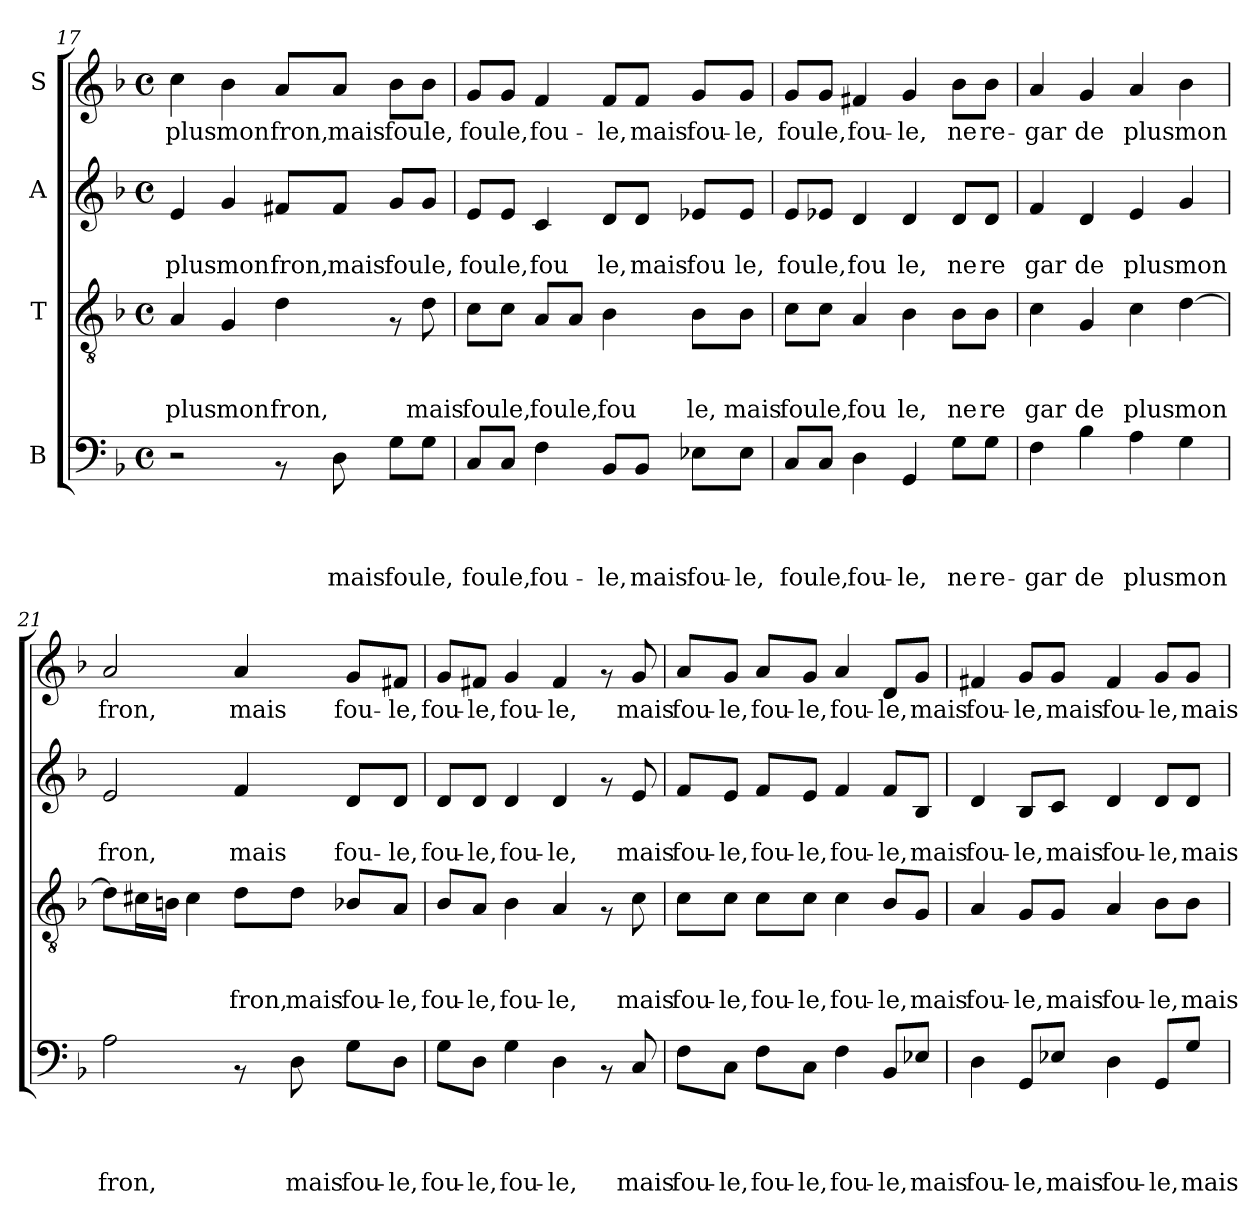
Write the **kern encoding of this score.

**kern	**text	**text	**text	**text	**kern	**text	**text	**text	**kern	**text	**text	**kern	**text
*part4	*part4	*part4	*part4	*part4	*part3	*part3	*part3	*part3	*part2	*part2	*part2	*part1	*part1
*staff4	*staff4	*staff4	*staff4	*staff4	*staff3	*staff3	*staff3	*staff3	*staff2	*staff2	*staff2	*staff1	*staff1
*I"B	*	*	*	*	*I"T	*	*	*	*I"A	*	*	*I"S	*
*clefF4	*	*	*	*	*clefGv2	*	*	*	*clefG2	*	*	*clefG2	*
*k[b-]	*	*	*	*	*k[b-]	*	*	*	*k[b-]	*	*	*k[b-]	*
*F:	*	*	*	*	*F:	*	*	*	*F:	*	*	*F:	*
*M4/4	*	*	*	*	*M4/4	*	*	*	*M4/4	*	*	*M4/4	*
*met(c)	*	*	*	*	*met(c)	*	*	*	*met(c)	*	*	*met(c)	*
=17	=17	=17	=17	=17	=17	=17	=17	=17	=17	=17	=17	=17	=17
!	!	!	!	!	!	!	!	!LO:LY:b	!	!	!LO:LY:b	!	!LO:LY:b
2r	.	.	.	.	4A/	.	.	plus	4e/	.	plus	4cc\	plus
!	!	!	!	!	!	!	!	!LO:LY:b	!	!	!LO:LY:b	!	!LO:LY:b
.	.	.	.	.	4G/	.	.	mon	4g/	.	mon	4b-\	mon
!	!	!	!	!	!	!	!	!LO:LY:b	!	!	!LO:LY:b	!	!LO:LY:b
8rAA	.	.	.	.	4d\	.	.	fron,	8f#X/L	.	fron,	8a/L	fron,
!	!	!	!	!LO:LY:b	!	!	!	!	!	!	!LO:LY:b	!	!LO:LY:b
8D\	.	.	.	mais	.	.	.	.	8f#/J	.	mais	8a/J	mais
!	!	!	!	!LO:LY:b	!	!	!	!	!	!	!LO:LY:b	!	!LO:LY:b
8G\L	.	.	.	foule,	8rF	.	.	.	8g/L	.	foule,	8b-\L	foule,
!	!	!	!	!	!	!	!	!LO:LY:b	!	!	!	!	!
8G\J	.	.	.	.	8d\	.	.	mais	8g/J	.	.	8b-\J	.
=18	=18	=18	=18	=18	=18	=18	=18	=18	=18	=18	=18	=18	=18
!	!	!	!	!LO:LY:b	!	!	!	!LO:LY:b	!	!	!LO:LY:b	!	!LO:LY:b
8C/L	.	.	.	foule,	8c\L	.	.	foule,	8e/L	.	foule,	8g/L	foule,
8C/J	.	.	.	.	8c\J	.	.	.	8e/J	.	.	8g/J	.
!	!	!	!	!LO:LY:b	!	!	!	!LO:LY:b	!	!	!LO:LY:b	!	!LO:LY:b
4F\	.	.	.	fou-	8A/L	.	.	foule,	4c/	.	fou	4f/	fou-
.	.	.	.	.	8A/J	.	.	.	.	.	.	.	.
!	!	!	!	!LO:LY:b	!	!	!	!LO:LY:b	!	!	!LO:LY:b	!	!LO:LY:b
8BB-/L	.	.	.	-le,	4B-\	.	.	fou	8d/L	.	le,	8f/L	-le,
!	!	!	!	!LO:LY:b	!	!	!	!	!	!	!LO:LY:b	!	!LO:LY:b
8BB-/J	.	.	.	mais	.	.	.	.	8d/J	.	mais	8f/J	mais
!	!	!	!	!LO:LY:b	!	!	!	!LO:LY:b	!	!	!LO:LY:b	!	!LO:LY:b
8E-X\L	.	.	.	fou-	8B-\L	.	.	le,	8e-X/L	.	fou	8g/L	fou-
!	!	!	!	!LO:LY:b	!	!	!	!LO:LY:b	!	!	!LO:LY:b	!	!LO:LY:b
8E-\J	.	.	.	-le,	8B-\J	.	.	mais	8e-/J	.	le,	8g/J	-le,
=19	=19	=19	=19	=19	=19	=19	=19	=19	=19	=19	=19	=19	=19
!	!	!	!	!LO:LY:b	!	!	!	!LO:LY:b	!	!	!LO:LY:b	!	!LO:LY:b
8C/L	.	.	.	foule,	8c\L	.	.	foule,	8e/L	.	foule,	8g/L	foule,
8C/J	.	.	.	.	8c\J	.	.	.	8e-X/J	.	.	8g/J	.
!	!	!	!	!LO:LY:b	!	!	!	!LO:LY:b	!	!	!LO:LY:b	!	!LO:LY:b
4D\	.	.	.	fou-	4A/	.	.	fou	4d/	.	fou	4f#X/	fou-
!	!	!	!	!LO:LY:b	!	!	!	!LO:LY:b	!	!	!LO:LY:b	!	!LO:LY:b
4GG/	.	.	.	-le,	4B-\	.	.	le,	4d/	.	le,	4g/	-le,
!	!	!	!	!LO:LY:b	!	!	!	!LO:LY:b	!	!	!LO:LY:b	!	!LO:LY:b
8G\L	.	.	.	ne	8B-\L	.	.	ne	8d/L	.	ne	8b-\L	ne
!	!	!	!	!LO:LY:b	!	!	!	!LO:LY:b	!	!	!LO:LY:b	!	!LO:LY:b
8G\J	.	.	.	re-	8B-\J	.	.	re	8d/J	.	re	8b-\J	re-
=20	=20	=20	=20	=20	=20	=20	=20	=20	=20	=20	=20	=20	=20
!	!	!	!	!LO:LY:b	!	!	!	!LO:LY:b	!	!	!LO:LY:b	!	!LO:LY:b
4F\	.	.	.	-gar	4c\	.	.	gar	4f/	.	gar	4a/	-gar
!	!	!	!	!LO:LY:b	!	!	!	!LO:LY:b	!	!	!LO:LY:b	!	!LO:LY:b
4B-\	.	.	.	de	4G/	.	.	de	4d/	.	de	4g/	de
!	!	!	!	!LO:LY:b	!	!	!	!LO:LY:b	!	!	!LO:LY:b	!	!LO:LY:b
4A\	.	.	.	plus	4c\	.	.	plus	4e/	.	plus	4a/	plus
!	!	!	!	!LO:LY:b	!	!	!	!LO:LY:b	!	!	!LO:LY:b	!	!LO:LY:b
4G\	.	.	.	mon	[<4d\	.	.	mon	4g/	.	mon	4b-\	mon
!!LO:LB:g=z
=21	=21	=21	=21	=21	=21	=21	=21	=21	=21	=21	=21	=21	=21
!	!	!	!	!LO:LY:b	!	!	!	!	!	!	!LO:LY:b	!	!LO:LY:b
2A\	.	.	.	fron,	8d\L]	.	.	.	2e/	.	fron,	2a/	fron,
.	.	.	.	.	16c#X\L	.	.	.	.	.	.	.	.
.	.	.	.	.	16Bn\JJ	.	.	.	.	.	.	.	.
.	.	.	.	.	4c#\	.	.	.	.	.	.	.	.
!	!	!	!	!	!	!	!	!LO:LY:b	!	!	!LO:LY:b	!	!LO:LY:b
8rAA	.	.	.	.	8d\L	.	.	fron,	4f/	.	mais	4a/	mais
!	!	!	!	!LO:LY:b	!	!	!	!LO:LY:b	!	!	!	!	!
8D\	.	.	.	mais	8d\J	.	.	mais	.	.	.	.	.
!	!	!	!	!LO:LY:b	!	!	!	!LO:LY:b	!	!	!LO:LY:b	!	!LO:LY:b
8G\L	.	.	.	fou-	8B-X/L	.	.	fou-	8d/L	.	fou-	8g/L	fou-
!	!	!	!	!LO:LY:b	!	!	!	!LO:LY:b	!	!	!LO:LY:b	!	!LO:LY:b
8D\J	.	.	.	-le,	8A/J	.	.	-le,	8d/J	.	-le,	8f#X/J	-le,
=22	=22	=22	=22	=22	=22	=22	=22	=22	=22	=22	=22	=22	=22
!	!	!	!	!LO:LY:b	!	!	!	!LO:LY:b	!	!	!LO:LY:b	!	!LO:LY:b
8G\L	.	.	.	fou-	8B-/L	.	.	fou-	8d/L	.	fou-	8g/L	fou-
!	!	!	!	!LO:LY:b	!	!	!	!LO:LY:b	!	!	!LO:LY:b	!	!LO:LY:b
8D\J	.	.	.	-le,	8A/J	.	.	-le,	8d/J	.	-le,	8f#X/J	-le,
!	!	!	!	!LO:LY:b	!	!	!	!LO:LY:b	!	!	!LO:LY:b	!	!LO:LY:b
4G\	.	.	.	fou-	4B-\	.	.	fou-	4d/	.	fou-	4g/	fou-
!	!	!	!	!LO:LY:b	!	!	!	!LO:LY:b	!	!	!LO:LY:b	!	!LO:LY:b
4D\	.	.	.	-le,	4A/	.	.	-le,	4d/	.	-le,	4f#/	-le,
8rAA	.	.	.	.	8rF	.	.	.	8rf	.	.	8rf	.
!	!	!	!	!LO:LY:b	!	!	!	!LO:LY:b	!	!	!LO:LY:b	!	!LO:LY:b
8C/	.	.	.	mais	8c\	.	.	mais	8e/	.	mais	8g/	mais
=23	=23	=23	=23	=23	=23	=23	=23	=23	=23	=23	=23	=23	=23
!	!	!	!	!LO:LY:b	!	!	!	!LO:LY:b	!	!	!LO:LY:b	!	!LO:LY:b
8F\L	.	.	.	fou-	8c\L	.	.	fou-	8f/L	.	fou-	8a/L	fou-
!	!	!	!	!LO:LY:b	!	!	!	!LO:LY:b	!	!	!LO:LY:b	!	!LO:LY:b
8C\J	.	.	.	-le,	8c\J	.	.	-le,	8e/J	.	-le,	8g/J	-le,
!	!	!	!	!LO:LY:b	!	!	!	!LO:LY:b	!	!	!LO:LY:b	!	!LO:LY:b
8F\L	.	.	.	fou-	8c\L	.	.	fou-	8f/L	.	fou-	8a/L	fou-
!	!	!	!	!LO:LY:b	!	!	!	!LO:LY:b	!	!	!LO:LY:b	!	!LO:LY:b
8C\J	.	.	.	-le,	8c\J	.	.	-le,	8e/J	.	-le,	8g/J	-le,
!	!	!	!	!LO:LY:b	!	!	!	!LO:LY:b	!	!	!LO:LY:b	!	!LO:LY:b
4F\	.	.	.	fou-	4c\	.	.	fou-	4f/	.	fou-	4a/	fou-
!	!	!	!	!LO:LY:b	!	!	!	!LO:LY:b	!	!	!LO:LY:b	!	!LO:LY:b
8BB-/L	.	.	.	-le,	8B-/L	.	.	-le,	8f/L	.	-le,	8d/L	-le,
!	!	!	!	!LO:LY:b	!	!	!	!LO:LY:b	!	!	!LO:LY:b	!	!LO:LY:b
8E-X/J	.	.	.	mais	8G/J	.	.	mais	8B-/J	.	mais	8g/J	mais
=24	=24	=24	=24	=24	=24	=24	=24	=24	=24	=24	=24	=24	=24
!	!	!	!	!LO:LY:b	!	!	!	!LO:LY:b	!	!	!LO:LY:b	!	!LO:LY:b
4D\	.	.	.	fou-	4A/	.	.	fou-	4d/	.	fou-	4f#X/	fou-
!	!	!	!	!LO:LY:b	!	!	!	!LO:LY:b	!	!	!LO:LY:b	!	!LO:LY:b
8GG/L	.	.	.	-le,	8G/L	.	.	-le,	8B-/L	.	-le,	8g/L	-le,
!	!	!	!	!LO:LY:b	!	!	!	!LO:LY:b	!	!	!LO:LY:b	!	!LO:LY:b
8E-X/J	.	.	.	mais	8G/J	.	.	mais	8c/J	.	mais	8g/J	mais
!	!	!	!	!LO:LY:b	!	!	!	!LO:LY:b	!	!	!LO:LY:b	!	!LO:LY:b
4D\	.	.	.	fou-	4A/	.	.	fou-	4d/	.	fou-	4f#/	fou-
!	!	!	!	!LO:LY:b	!	!	!	!LO:LY:b	!	!	!LO:LY:b	!	!LO:LY:b
8GG/L	.	.	.	-le,	8B-\L	.	.	-le,	8d/L	.	-le,	8g/L	-le,
!	!	!	!	!LO:LY:b	!	!	!	!LO:LY:b	!	!	!LO:LY:b	!	!LO:LY:b
8G/J	.	.	.	mais	8B-\J	.	.	mais	8d/J	.	mais	8g/J	mais
=	=	=	=	=	=	=	=	=	=	=	=	=	=
*-	*-	*-	*-	*-	*-	*-	*-	*-	*-	*-	*-	*-	*-
